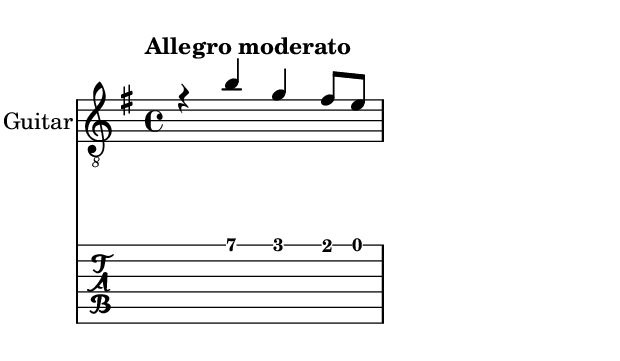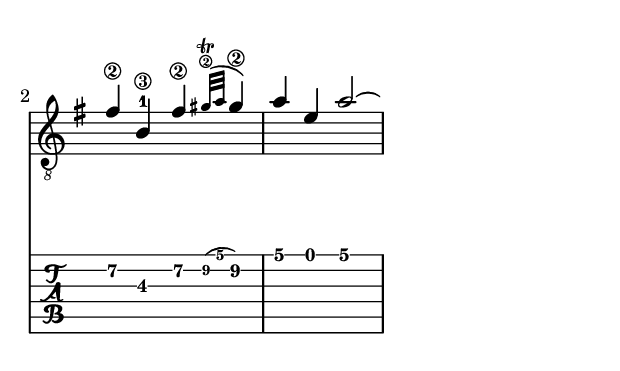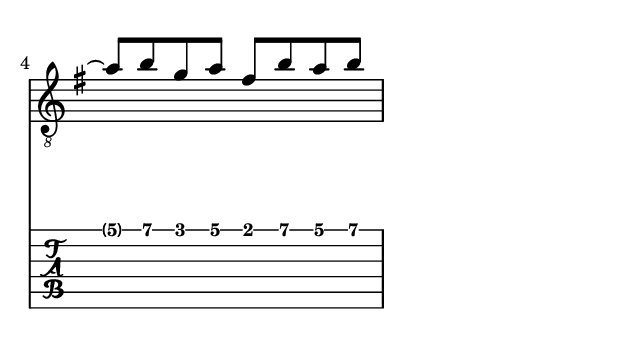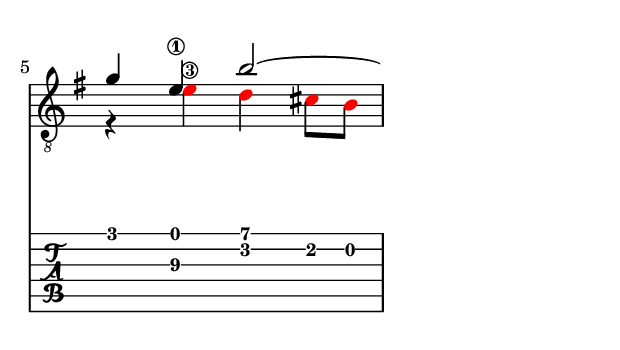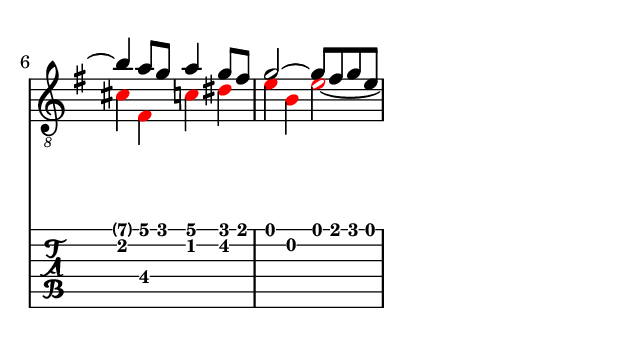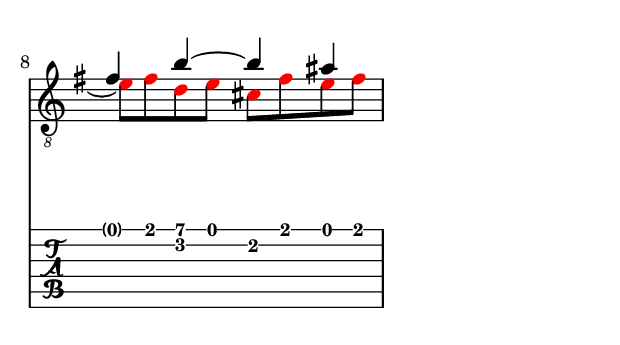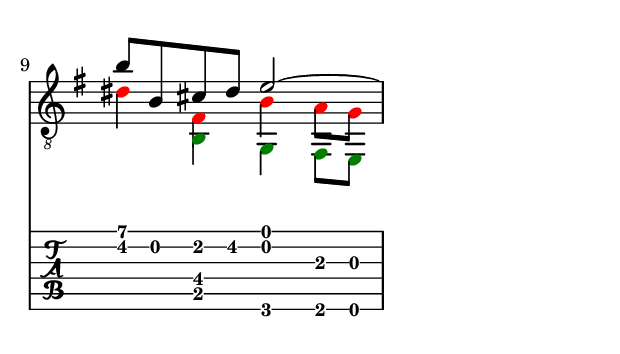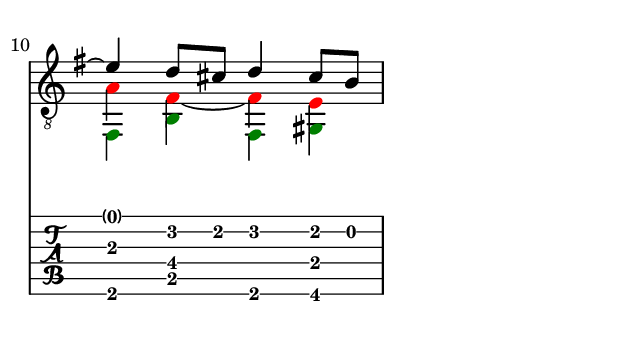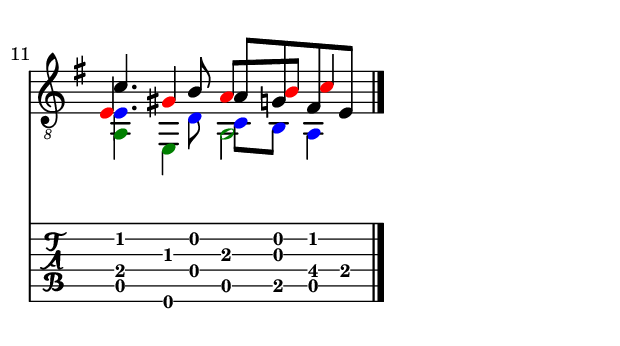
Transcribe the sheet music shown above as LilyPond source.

\version "2.24.0"
\language "italiano"

#(set-default-paper-size "a6")

\paper {
  top-margin = 60
  right-margin = 40
  max-systems-per-page = 1
  print-page-number = false
}

violinoA = \relative do' {
    \voiceOne
    \key mi \minor
    %1
    r4                 si'                  sol                 fad8      mi       |
    \break
    %2
    fad4\2             si,\3-1              fad'\2                \grace sold32\2 \trill (\grace la sold4\2) |
    %3
    la4                mi                   la2~                                   |
    \break
    %4
    la8      si        sol        la        fad        si       la        si       |
    \break
    %5
    sol4               mi\1                 si'2~                                  |
    %6
    si4                la8        sol       la4                 sol8      fad      |
    %7
    sol2~                                   sol8       fad      sol       mi       |
    %8
    fad4               si~                  si                  lad                |
    \break
    %9
    si8      si,       dod        red       mi2~                                   |
    %10
    mi4                re8        dod       re4                 dod8      si       |
    %11
    do4.                          si8       
    \once \override NoteColumn.force-hshift = #1
    la         sol      fad       mi       |
}

violinoB = \relative do' {
    \voiceTwo
    \override NoteHead.color = #red
    \key mi \minor
    %1
    s1                                                                             |
    %2
    s1                                                                             |
    %3
    s1                                                                             |
    %4
    s1                                                                             |
    %5
    r4                 
    \once \override NoteColumn.force-hshift = #1
    mi4\3                re                  dod8      si       |
    %6
    dod4               fad,                 do'                 red                |
    %7
    mi                 si                   mi2~                                   |
    %8
    mi8      fad       re         mi        dod        fad      mi        fad      |
    %9
    red4               fad,                 si                  la8       sol      |
    %10
    la4                fad4~                fad                 mi                 |
    %11
    \stemUp
    \once \override NoteColumn.force-hshift = #-1
    mi                 sold                 la8
    \once \override NoteColumn.force-hshift = #1
    si       
    \once \override NoteColumn.force-hshift = #1
    do4                |
}

bassi = \relative do {
    \voiceFour
    \override NoteHead.color = #darkgreen
    \shiftOff
    \key mi \minor
    \stemDown
    %1
    s1                                                                             |
    %2
    s1                                                                             |
    %3
    s1                                                                             |
    %4
    s1                                                                             |
    %5
    s1                                                                             |
    %6
    s1                                                                             |
    %7
    s1                                                                             |
    %8
    s1                                                                             |
    %9
    s4                si                     sol                fad8       mi      |
    %10
    fad4              si                     fad                sold               |
    %11
    la                mi                     la2~                                  |
}

viola = \relative do {
    \voiceThree
    \override NoteHead.color = #blue
    \shiftOff
    \key mi \minor
    \stemDown
    %1
    s1                                                                             |
    %2
    s1                                                                             |
    %3
    s1                                                                             |
    %4
    s1                                                                             |
    %5
    s1                                                                             |
    %6
    s1                                                                             |
    %7
    s1                                                                             |
    %8
    s1                                                                             |
    %9
    s1                                                                             |
    %10
    s1                                                                             |
    %11
    mi4.                          re8         
    \once \override NoteColumn.force-hshift = #1
    do
    si       la4              |
}

allegro_moderato = {
  <<
  \violinoA
  \new Voice \violinoB
  \new Voice \viola
  \new Voice \bassi
  >>
}

\book {
  \header {
    title = ""
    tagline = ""
  }
  \score {
    <<
      \new Staff = "main" \with {
        instrumentName = "Guitar"
        \clef "treble_8"
        \consists Merge_rests_engraver
      } \relative {
        \tempo \markup "Allegro moderato"
        \allegro_moderato
        \bar "|."
      }
      \new TabStaff \relative {
      <<
        \new TabVoice = "one" \violinoA
        \new TabVoice = "two" \violinoB
        \new TabVoice = "three" \viola
        \new TabVoice = "four" \bassi
      >>
      }
    >>
  }
}